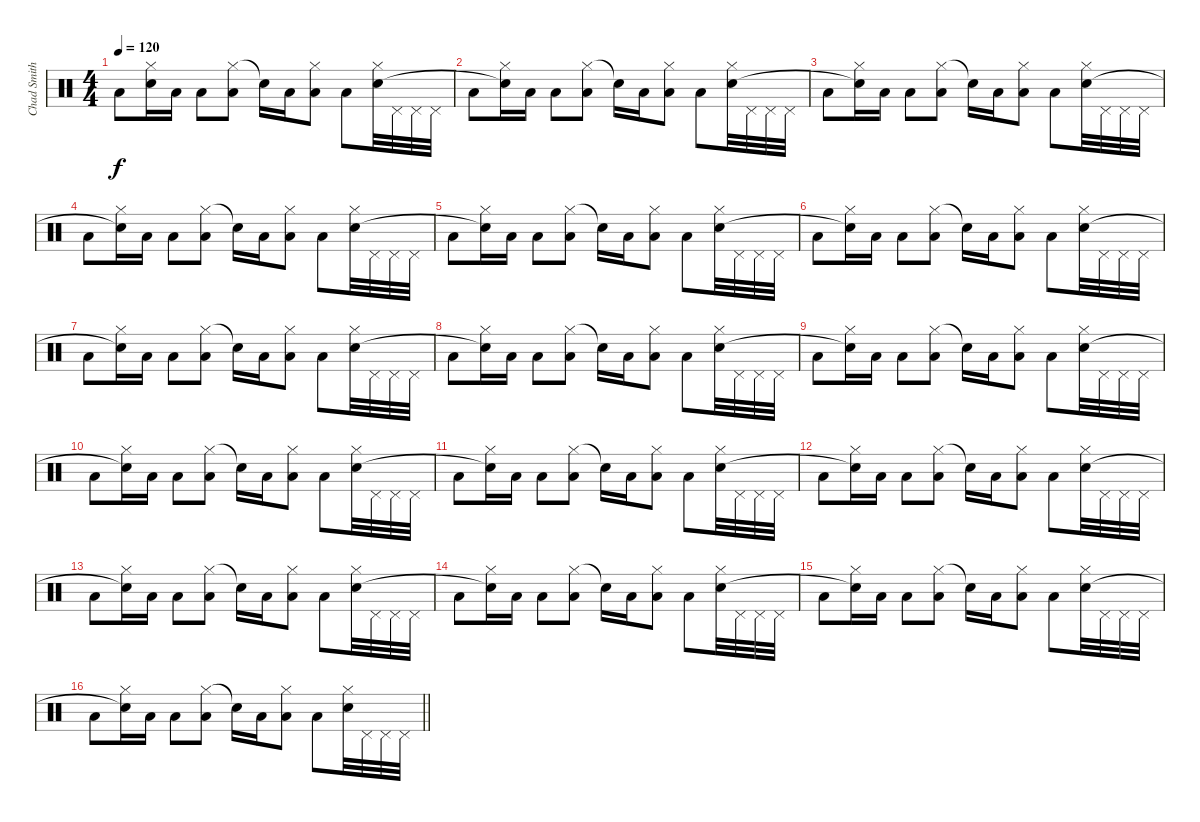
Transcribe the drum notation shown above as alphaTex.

\track ("Chad Smith (Drums)" "Chad Smith") {instrument percussion}
\staff {score}
\articulation defaults
\ts (4 4)
\tempo 120
\clef neutral
\ks c "Low Tom (hit)".8{dy f}
("Hi-Hat (closed)" "Snare (hit)"{t}).16 "Low Tom (hit)".16 "Low Floor Tom (hit)".8 ("Hi-Hat (closed)" "Low Tom (hit)").8 "Snare (hit)"{t}.16 "Low Tom (hit)".16 ("Hi-Hat (closed)" "Low Floor Tom (hit)").8 "Low Tom (hit)".8 ("Hi-Hat (closed)" "Snare (hit) 2").32 "Pedal Hi-Hat (hit)".32 "Pedal Hi-Hat (hit)".32 "Pedal Hi-Hat (hit)".32 |
"Low Tom (hit)".8 ("Hi-Hat (closed)" "Snare (hit)"{t}).16 "Low Tom (hit)".16 "Low Floor Tom (hit)".8 ("Hi-Hat (closed)" "Low Tom (hit)").8 "Snare (hit)"{t}.16 "Low Tom (hit)".16 ("Hi-Hat (closed)" "Low Floor Tom (hit)").8 "Low Tom (hit)".8 ("Hi-Hat (closed)" "Snare (hit) 2").32 "Pedal Hi-Hat (hit)".32 "Pedal Hi-Hat (hit)".32 "Pedal Hi-Hat (hit)".32 |
"Low Tom (hit)".8 ("Hi-Hat (closed)" "Snare (hit)"{t}).16 "Low Tom (hit)".16 "Low Floor Tom (hit)".8 ("Hi-Hat (closed)" "Low Tom (hit)").8 "Snare (hit)"{t}.16 "Low Tom (hit)".16 ("Hi-Hat (closed)" "Low Floor Tom (hit)").8 "Low Tom (hit)".8 ("Hi-Hat (closed)" "Snare (hit) 2").32 "Pedal Hi-Hat (hit)".32 "Pedal Hi-Hat (hit)".32 "Pedal Hi-Hat (hit)".32 |
"Low Tom (hit)".8 ("Hi-Hat (closed)" "Snare (hit)"{t}).16 "Low Tom (hit)".16 "Low Floor Tom (hit)".8 ("Hi-Hat (closed)" "Low Tom (hit)").8 "Snare (hit)"{t}.16 "Low Tom (hit)".16 ("Hi-Hat (closed)" "Low Floor Tom (hit)").8 "Low Tom (hit)".8 ("Hi-Hat (closed)" "Snare (hit) 2").32 "Pedal Hi-Hat (hit)".32 "Pedal Hi-Hat (hit)".32 "Pedal Hi-Hat (hit)".32 |
"Low Tom (hit)".8 ("Hi-Hat (closed)" "Snare (hit)"{t}).16 "Low Tom (hit)".16 "Low Floor Tom (hit)".8 ("Hi-Hat (closed)" "Low Tom (hit)").8 "Snare (hit)"{t}.16 "Low Tom (hit)".16 ("Hi-Hat (closed)" "Low Floor Tom (hit)").8 "Low Tom (hit)".8 ("Hi-Hat (closed)" "Snare (hit) 2").32 "Pedal Hi-Hat (hit)".32 "Pedal Hi-Hat (hit)".32 "Pedal Hi-Hat (hit)".32 |
"Low Tom (hit)".8 ("Hi-Hat (closed)" "Snare (hit)"{t}).16 "Low Tom (hit)".16 "Low Floor Tom (hit)".8 ("Hi-Hat (closed)" "Low Tom (hit)").8 "Snare (hit)"{t}.16 "Low Tom (hit)".16 ("Hi-Hat (closed)" "Low Floor Tom (hit)").8 "Low Tom (hit)".8 ("Hi-Hat (closed)" "Snare (hit) 2").32 "Pedal Hi-Hat (hit)".32 "Pedal Hi-Hat (hit)".32 "Pedal Hi-Hat (hit)".32 |
"Low Tom (hit)".8 ("Hi-Hat (closed)" "Snare (hit)"{t}).16 "Low Tom (hit)".16 "Low Floor Tom (hit)".8 ("Hi-Hat (closed)" "Low Tom (hit)").8 "Snare (hit)"{t}.16 "Low Tom (hit)".16 ("Hi-Hat (closed)" "Low Floor Tom (hit)").8 "Low Tom (hit)".8 ("Hi-Hat (closed)" "Snare (hit) 2").32 "Pedal Hi-Hat (hit)".32 "Pedal Hi-Hat (hit)".32 "Pedal Hi-Hat (hit)".32 |
"Low Tom (hit)".8 ("Hi-Hat (closed)" "Snare (hit)"{t}).16 "Low Tom (hit)".16 "Low Floor Tom (hit)".8 ("Hi-Hat (closed)" "Low Tom (hit)").8 "Snare (hit)"{t}.16 "Low Tom (hit)".16 ("Hi-Hat (closed)" "Low Floor Tom (hit)").8 "Low Tom (hit)".8 ("Hi-Hat (closed)" "Snare (hit) 2").32 "Pedal Hi-Hat (hit)".32 "Pedal Hi-Hat (hit)".32 "Pedal Hi-Hat (hit)".32 |
"Low Tom (hit)".8 ("Hi-Hat (closed)" "Snare (hit)"{t}).16 "Low Tom (hit)".16 "Low Floor Tom (hit)".8 ("Hi-Hat (closed)" "Low Tom (hit)").8 "Snare (hit)"{t}.16 "Low Tom (hit)".16 ("Hi-Hat (closed)" "Low Floor Tom (hit)").8 "Low Tom (hit)".8 ("Hi-Hat (closed)" "Snare (hit) 2").32 "Pedal Hi-Hat (hit)".32 "Pedal Hi-Hat (hit)".32 "Pedal Hi-Hat (hit)".32 |
"Low Tom (hit)".8 ("Hi-Hat (closed)" "Snare (hit)"{t}).16 "Low Tom (hit)".16 "Low Floor Tom (hit)".8 ("Hi-Hat (closed)" "Low Tom (hit)").8 "Snare (hit)"{t}.16 "Low Tom (hit)".16 ("Hi-Hat (closed)" "Low Floor Tom (hit)").8 "Low Tom (hit)".8 ("Hi-Hat (closed)" "Snare (hit) 2").32 "Pedal Hi-Hat (hit)".32 "Pedal Hi-Hat (hit)".32 "Pedal Hi-Hat (hit)".32 |
"Low Tom (hit)".8 ("Hi-Hat (closed)" "Snare (hit)"{t}).16 "Low Tom (hit)".16 "Low Floor Tom (hit)".8 ("Hi-Hat (closed)" "Low Tom (hit)").8 "Snare (hit)"{t}.16 "Low Tom (hit)".16 ("Hi-Hat (closed)" "Low Floor Tom (hit)").8 "Low Tom (hit)".8 ("Hi-Hat (closed)" "Snare (hit) 2").32 "Pedal Hi-Hat (hit)".32 "Pedal Hi-Hat (hit)".32 "Pedal Hi-Hat (hit)".32 |
"Low Tom (hit)".8 ("Hi-Hat (closed)" "Snare (hit)"{t}).16 "Low Tom (hit)".16 "Low Floor Tom (hit)".8 ("Hi-Hat (closed)" "Low Tom (hit)").8 "Snare (hit)"{t}.16 "Low Tom (hit)".16 ("Hi-Hat (closed)" "Low Floor Tom (hit)").8 "Low Tom (hit)".8 ("Hi-Hat (closed)" "Snare (hit) 2").32 "Pedal Hi-Hat (hit)".32 "Pedal Hi-Hat (hit)".32 "Pedal Hi-Hat (hit)".32 |
"Low Tom (hit)".8 ("Hi-Hat (closed)" "Snare (hit)"{t}).16 "Low Tom (hit)".16 "Low Floor Tom (hit)".8 ("Hi-Hat (closed)" "Low Tom (hit)").8 "Snare (hit)"{t}.16 "Low Tom (hit)".16 ("Hi-Hat (closed)" "Low Floor Tom (hit)").8 "Low Tom (hit)".8 ("Hi-Hat (closed)" "Snare (hit) 2").32 "Pedal Hi-Hat (hit)".32 "Pedal Hi-Hat (hit)".32 "Pedal Hi-Hat (hit)".32 |
"Low Tom (hit)".8 ("Hi-Hat (closed)" "Snare (hit)"{t}).16 "Low Tom (hit)".16 "Low Floor Tom (hit)".8 ("Hi-Hat (closed)" "Low Tom (hit)").8 "Snare (hit)"{t}.16 "Low Tom (hit)".16 ("Hi-Hat (closed)" "Low Floor Tom (hit)").8 "Low Tom (hit)".8 ("Hi-Hat (closed)" "Snare (hit) 2").32 "Pedal Hi-Hat (hit)".32 "Pedal Hi-Hat (hit)".32 "Pedal Hi-Hat (hit)".32 |
"Low Tom (hit)".8 ("Hi-Hat (closed)" "Snare (hit)"{t}).16 "Low Tom (hit)".16 "Low Floor Tom (hit)".8 ("Hi-Hat (closed)" "Low Tom (hit)").8 "Snare (hit)"{t}.16 "Low Tom (hit)".16 ("Hi-Hat (closed)" "Low Floor Tom (hit)").8 "Low Tom (hit)".8 ("Hi-Hat (closed)" "Snare (hit) 2").32 "Pedal Hi-Hat (hit)".32 "Pedal Hi-Hat (hit)".32 "Pedal Hi-Hat (hit)".32 |
\barLineRight lightlight "Low Tom (hit)".8
("Hi-Hat (closed)" "Snare (hit)"{t}).16 "Low Tom (hit)".16 "Low Floor Tom (hit)".8 ("Hi-Hat (closed)" "Low Tom (hit)").8 "Snare (hit)"{t}.16 "Low Tom (hit)".16 ("Hi-Hat (closed)" "Low Floor Tom (hit)").8 "Low Tom (hit)".8 ("Hi-Hat (closed)" "Snare (hit) 2").32 "Pedal Hi-Hat (hit)".32 "Pedal Hi-Hat (hit)".32 "Pedal Hi-Hat (hit)".32
